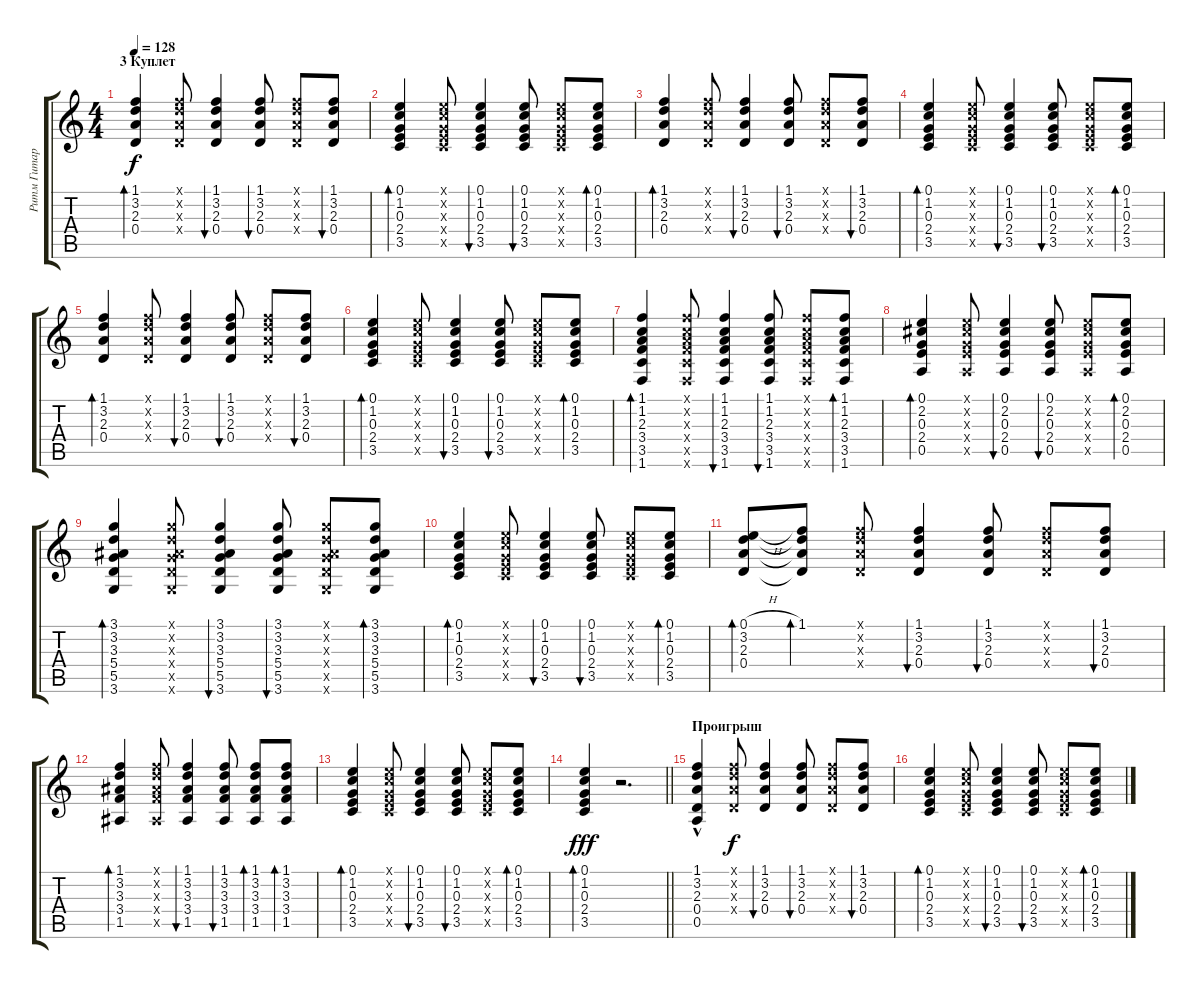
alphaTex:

\track ("Ритм Гитара" "Ритм Гитар") {instrument acousticguitarsteel}
\staff {score tabs}
\tuning (E4 B3 G3 D3 A2 E2) {hide}
\ts (4 4)
\section ("" "3 Куплет")
\tempo 128
\clef g2
\ks c
(1.1 3.2 2.3 0.4).4{bd 60 dy f} (1.1{x} 3.2{x} 2.3{x} 0.4{x}).8 (1.1 3.2 2.3 0.4).4{bu 60} (1.1 3.2 2.3 0.4).8{bu 60} (1.1{x} 3.2{x} 2.3{x} 0.4{x}).8 (1.1 3.2 2.3 0.4).8{bu 60} |
(0.1 1.2 0.3 2.4 3.5).4{bd 60} (0.1{x} 1.2{x} 0.3{x} 2.4{x} 3.5{x}).8 (0.1 1.2 0.3 2.4 3.5).4{bu 120} (0.1 1.2 0.3 2.4 3.5).8{bu 30} (0.1{x} 1.2{x} 0.3{x} 2.4{x} 3.5{x}).8 (0.1 1.2 0.3 2.4 3.5).8{bd 30} |
(1.1 3.2 2.3 0.4).4{bd 60} (1.1{x} 3.2{x} 2.3{x} 0.4{x}).8 (1.1 3.2 2.3 0.4).4{bu 60} (1.1 3.2 2.3 0.4).8{bu 60} (1.1{x} 3.2{x} 2.3{x} 0.4{x}).8 (1.1 3.2 2.3 0.4).8{bu 60} |
(0.1 1.2 0.3 2.4 3.5).4{bd 60} (0.1{x} 1.2{x} 0.3{x} 2.4{x} 3.5{x}).8 (0.1 1.2 0.3 2.4 3.5).4{bu 120} (0.1 1.2 0.3 2.4 3.5).8{bu 30} (0.1{x} 1.2{x} 0.3{x} 2.4{x} 3.5{x}).8 (0.1 1.2 0.3 2.4 3.5).8{bd 30} |
(1.1 3.2 2.3 0.4).4{bd 120} (1.1{x} 3.2{x} 2.3{x} 0.4{x}).8 (1.1 3.2 2.3 0.4).4{bu 60} (1.1 3.2 2.3 0.4).8{bu 60} (1.1{x} 3.2{x} 2.3{x} 0.4{x}).8 (1.1 3.2 2.3 0.4).8{bu 60} |
(0.1 1.2 0.3 2.4 3.5).4{bd 60} (0.1{x} 1.2{x} 0.3{x} 2.4{x} 3.5{x}).8 (0.1 1.2 0.3 2.4 3.5).4{bu 120} (0.1 1.2 0.3 2.4 3.5).8{bu 30} (0.1{x} 1.2{x} 0.3{x} 2.4{x} 3.5{x}).8 (0.1 1.2 0.3 2.4 3.5).8{bd 30} |
(1.1 1.2 2.3 3.4 3.5 1.6).4{bd 60} (1.1{x} 1.2{x} 2.3{x} 3.4{x} 3.5{x} 1.6{x}).8 (1.1 1.2 2.3 3.4 3.5 1.6).4{bu 60} (1.1 1.2 2.3 3.4 3.5 1.6).8{bu 60} (1.1{x} 1.2{x} 2.3{x} 3.4{x} 3.5{x} 1.6{x}).8 (1.1 1.2 2.3 3.4 3.5 1.6).8{bd 60} |
(0.1 2.2 0.3 2.4 0.5).4{bd 60} (0.1{x} 2.2{x} 0.3{x} 2.4{x} 0.5{x}).8 (0.1 2.2 0.3 2.4 0.5).4{bu 60} (0.1 2.2 0.3 2.4 0.5).8{bu 60} (0.1{x} 2.2{x} 0.3{x} 2.4{x} 0.5{x}).8 (0.1 2.2 0.3 2.4 0.5).8{bd 60} |
(3.1 3.2 3.3 5.4 5.5 3.6).4{bd 60} (3.1{x} 3.2{x} 3.3{x} 5.4{x} 5.5{x} 3.6{x}).8 (3.1 3.2 3.3 5.4 5.5 3.6).4{bu 60} (3.1 3.2 3.3 5.4 5.5 3.6).8{bu 60} (3.1{x} 3.2{x} 3.3{x} 5.4{x} 5.5{x} 3.6{x}).8 (3.1 3.2 3.3 5.4 5.5 3.6).8{bd 60} |
(0.1 1.2 0.3 2.4 3.5).4{bd 60} (0.1{x} 1.2{x} 0.3{x} 2.4{x} 3.5{x}).8 (0.1 1.2 0.3 2.4 3.5).4{bu 120} (0.1 1.2 0.3 2.4 3.5).8{bu 30} (0.1{x} 1.2{x} 0.3{x} 2.4{x} 3.5{x}).8 (0.1 1.2 0.3 2.4 3.5).8{bd 30} |
(0.1{h} 3.2 2.3 0.4).8{bd 60} (1.1 3.2{t} 2.3{t} 0.4{t}).8{bd 60} (1.1{x} 3.2{x} 2.3{x} 0.4{x}).8 (1.1 3.2 2.3 0.4).4{bu 60} (1.1 3.2 2.3 0.4).8{bu 60} (1.1{x} 3.2{x} 2.3{x} 0.4{x}).8 (1.1 3.2 2.3 0.4).8{bu 60} |
(1.1 3.2 3.3 3.4 1.5).4{bd 60} (1.1{x} 3.2{x} 3.3{x} 3.4{x} 1.5{x}).8 (1.1 3.2 3.3 3.4 1.5).4{bu 60} (1.1 3.2 3.3 3.4 1.5).8{bu 60} (1.1 3.2 3.3 3.4 1.5).8{bd 60} (1.1 3.2 3.3 3.4 1.5).8{bd 60} |
(0.1 1.2 0.3 2.4 3.5).4{bd 60} (0.1{x} 1.2{x} 0.3{x} 2.4{x} 3.5{x}).8 (0.1 1.2 0.3 2.4 3.5).4{bu 120} (0.1 1.2 0.3 2.4 3.5).8{bu 30} (0.1{x} 1.2{x} 0.3{x} 2.4{x} 3.5{x}).8 (0.1 1.2 0.3 2.4 3.5).8{bd 30} |
\barLineRight lightlight
(0.1 1.2 0.3 2.4 3.5).4{bd 60 dy fff} r.2{d} |
\section ("" "Проигрыш")
(1.1 3.2 2.3 0.4 0.5{hac}).4 (1.1{x} 3.2{x} 2.3{x} 0.4{x}).8{dy f} (1.1 3.2 2.3 0.4).4{bu 60} (1.1 3.2 2.3 0.4).8{bu 60} (1.1{x} 3.2{x} 2.3{x} 0.4{x}).8 (1.1 3.2 2.3 0.4).8{bu 60} |
(0.1 1.2 0.3 2.4 3.5).4{bd 60} (0.1{x} 1.2{x} 0.3{x} 2.4{x} 3.5{x}).8 (0.1 1.2 0.3 2.4 3.5).4{bu 120} (0.1 1.2 0.3 2.4 3.5).8{bu 30} (0.1{x} 1.2{x} 0.3{x} 2.4{x} 3.5{x}).8 (0.1 1.2 0.3 2.4 3.5).8{bd 30}
